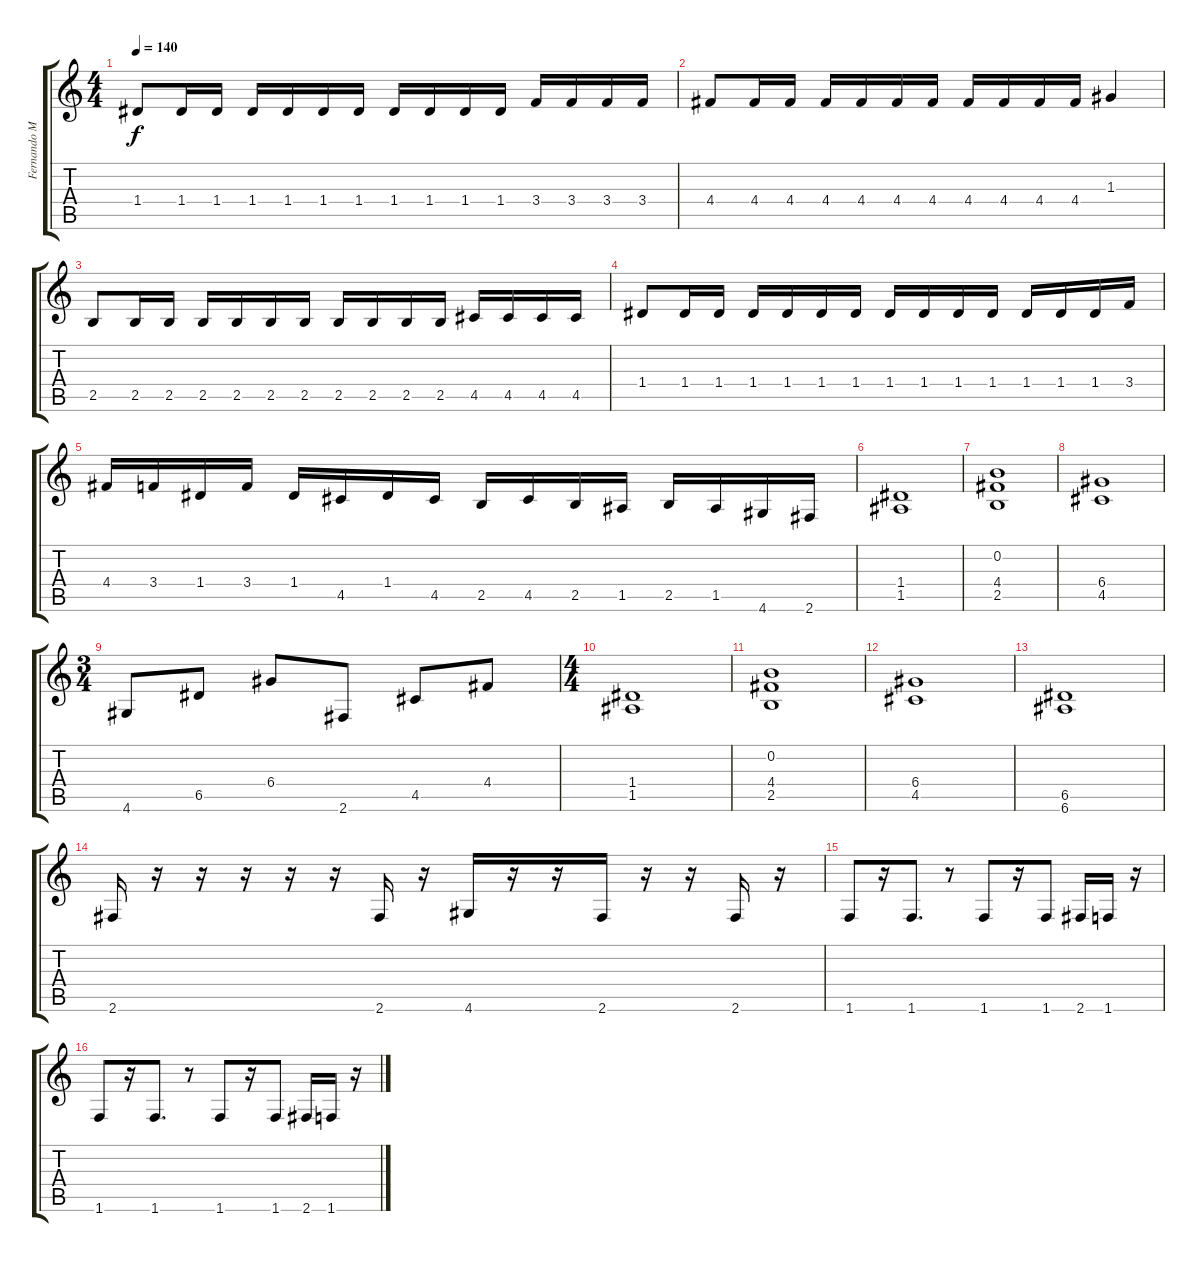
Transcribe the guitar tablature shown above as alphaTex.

\track ("Fernando Mon" "Fernando M") {instrument overdrivenguitar}
\staff {score tabs}
\tuning (E4 B3 G3 D3 A2 E2) {hide}
\ts (4 4)
\tempo 140
\clef g2
\ks c
1.4.8{dy f} 1.4.16 1.4.16 1.4.16 1.4.16 1.4.16 1.4.16 1.4.16 1.4.16 1.4.16 1.4.16 3.4.16 3.4.16 3.4.16 3.4.16 |
4.4.8 4.4.16 4.4.16 4.4.16 4.4.16 4.4.16 4.4.16 4.4.16 4.4.16 4.4.16 4.4.16 1.3.4 |
2.5.8 2.5.16 2.5.16 2.5.16 2.5.16 2.5.16 2.5.16 2.5.16 2.5.16 2.5.16 2.5.16 4.5.16 4.5.16 4.5.16 4.5.16 |
1.4.8 1.4.16 1.4.16 1.4.16 1.4.16 1.4.16 1.4.16 1.4.16 1.4.16 1.4.16 1.4.16 1.4.16 1.4.16 1.4.16 3.4.16 |
4.4.16 3.4.16 1.4.16 3.4.16 1.4.16 4.5.16 1.4.16 4.5.16 2.5.16 4.5.16 2.5.16 1.5.16 2.5.16 1.5.16 4.6.16 2.6.16 |
(1.4 1.5).1 |
(0.2 4.4 2.5).1 |
(6.4 4.5).1 |
\ts (3 4)
4.6.8 6.5.8 6.4.8 2.6.8 4.5.8 4.4.8 |
\ts (4 4)
(1.4 1.5).1 |
(0.2 4.4 2.5).1 |
(6.4 4.5).1 |
(6.5 6.6).1 |
2.6.16 r.16 r.16 r.16 r.16 r.16 2.6.16 r.16 4.6.16 r.16 r.16 2.6.16 r.16 r.16 2.6.16 r.16 |
1.6.8 r.16 1.6.8{d} r.8 1.6.8 r.16 1.6.8 2.6.16 1.6.16 r.16 |
1.6.8 r.16 1.6.8{d} r.8 1.6.8 r.16 1.6.8 2.6.16 1.6.16 r.16
